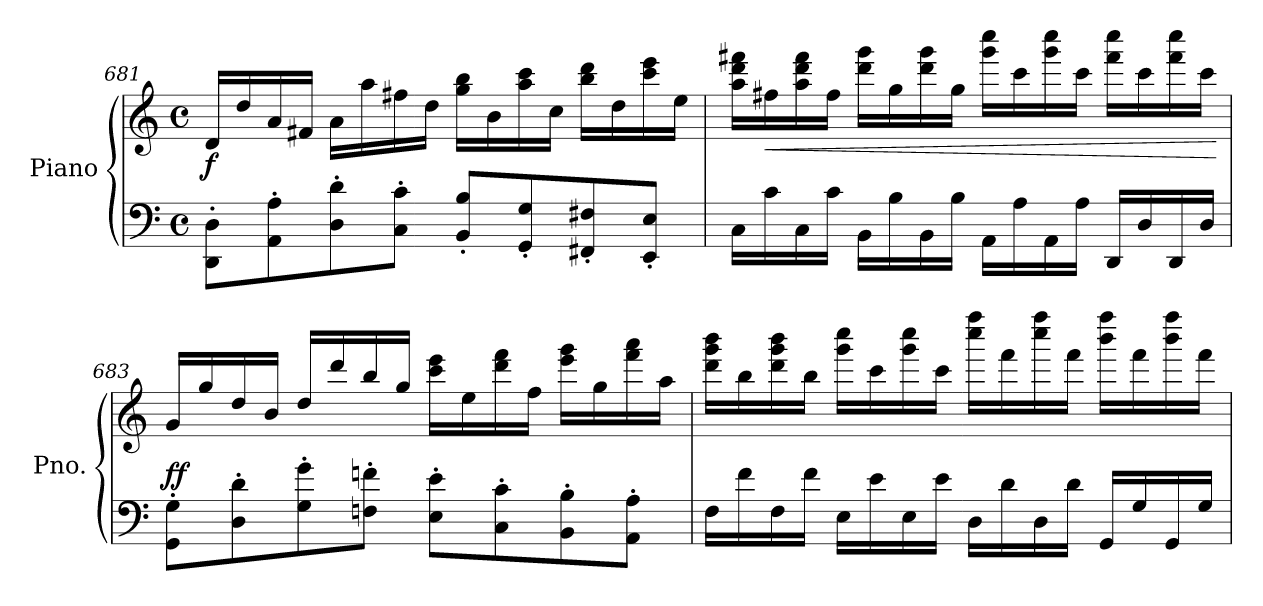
**kern	**kern	**dynam
*part1	*part1	*part1
*staff2	*staff1	*staff1/2
*I"Piano	*	*
*I'Pno.	*	*
!!LO:LB:g=z
*clefF4	*clefG2	*
*k[]	*k[]	*
*M4/4	*M4/4	*
*met(c)	*met(c)	*
=681	=681	=681
!	!	!LO:DY:b
8DD\' 8D\'L	16d/LL	f
.	16dd/	.
8AA\' 8A\'	16a/	.
.	16f#X/JJ	.
8D\' 8d\'	16a\LL	.
.	16aa\	.
8C\' 8c\'J	16ff#X\	.
.	16dd\JJ	.
8BB/' 8B/'L	16gg\ 16bb\LL	.
.	16b\	.
8GG/' 8G/'	16aa\ 16ccc\	.
.	16cc\JJ	.
8FF#X/' 8F#X/'	16bb\ 16ddd\LL	.
.	16dd\	.
8EE/' 8E/'J	16ccc\ 16eee\	.
.	16ee\JJ	.
=682	=682	=682
16C\LL	16aa\ 16ddd\ 16fff#X\LL	.
!	!	!LO:HP:b
16c\	16ff#X\	<
16C\	16aa\ 16ddd\ 16fff#\	.
16c\JJ	16ff#\JJ	.
16BB\LL	16ddd\ 16ggg\LL	.
16B\	16gg\	.
16BB\	16ddd\ 16ggg\	.
16B\JJ	16gg\JJ	.
16AA\LL	16ggg\ 16cccc\LL	.
16A\	16ccc\	.
16AA\	16ggg\ 16cccc\	.
16A\JJ	16ccc\JJ	.
16DD/LL	16fff#\ 16cccc\LL	.
16D/	16ccc\	.
16DD/	16fff#\ 16cccc\	.
16D/JJ	16ccc\JJ	.
.	.	[
=683	=683	=683
!	!	!LO:DY:a=2
8GG\' 8G\'L	16g/LL	ff
.	16gg/	.
8D\' 8d\'	16dd/	.
.	16b/JJ	.
8G\' 8g\'	16dd/LL	.
.	16ddd/	.
8Fn\' 8fn\'J	16bb/	.
.	16gg/JJ	.
8E\' 8e\'L	16ccc\ 16eee\LL	.
.	16ee\	.
8C\' 8c\'	16ddd\ 16fff\	.
.	16ff\JJ	.
8BB\' 8B\'	16eee\ 16ggg\LL	.
.	16gg\	.
8AA\' 8A\'J	16fff\ 16aaa\	.
.	16aa\JJ	.
!!LO:LB:g=z
=684	=684	=684
16F\LL	16ddd\ 16ggg\ 16bbb\LL	.
16f\	16bb\	.
16F\	16ddd\ 16ggg\ 16bbb\	.
16f\JJ	16bb\JJ	.
16E\LL	16ggg\ 16cccc\LL	.
16e\	16ccc\	.
16E\	16ggg\ 16cccc\	.
16e\JJ	16ccc\JJ	.
16D\LL	16cccc\ 16ffff\LL	.
16d\	16fff\	.
16D\	16cccc\ 16ffff\	.
16d\JJ	16fff\JJ	.
16GG/LL	16bbb\ 16ffff\LL	.
16G/	16fff\	.
16GG/	16bbb\ 16ffff\	.
16G/JJ	16fff\JJ	.
=	=	=
*-	*-	*-
